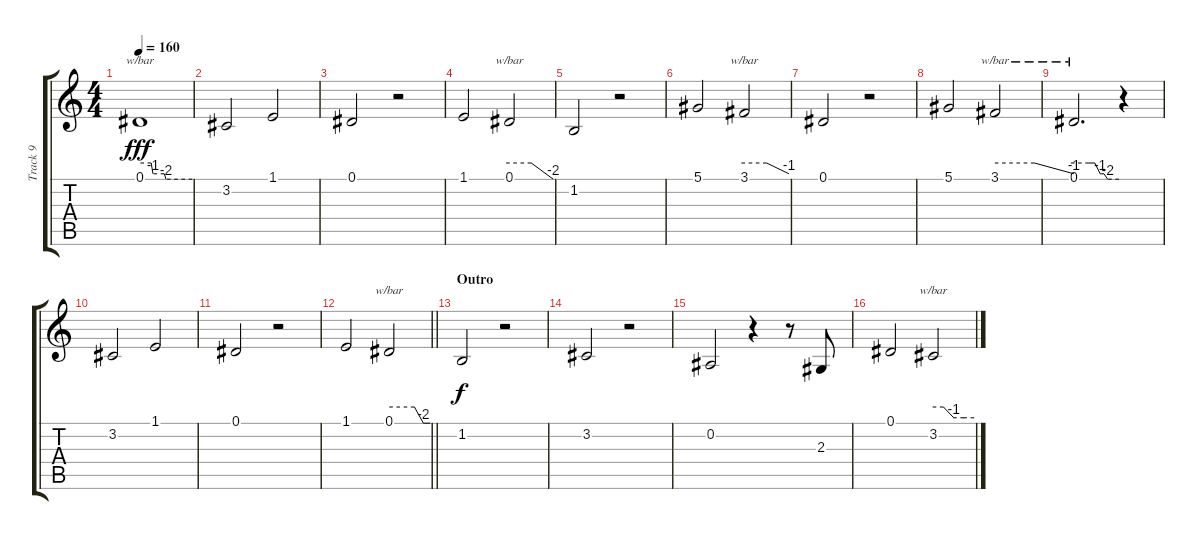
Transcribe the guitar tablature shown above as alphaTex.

\track ("Track 9" "Track 9") {instrument lead2sawtooth}
\staff {score tabs}
\tuning (Eb4 Bb3 Gb3 Db3 Ab2 Eb2) {hide}
\ts (4 4)
\tempo 160
\clef g2
\ks c
0.1.1{tbe (custom default 0 0 13 0 15 -4 28 -4 30 -8 60 -8) dy fff} |
3.2.2 1.1.2 |
0.1.2 r.2 |
1.1.2 0.1.2{tbe (custom default 0 0 30 0 60 -8)} |
1.2.2 r.2 |
5.1.2 3.1.2{tbe (custom default 0 0 30 0 60 -4)} |
0.1.2 r.2 |
5.1.2 3.1.2{tbe (custom default 0 0 30 0 60 -4)} |
0.1.2{d tbe (custom default 0 0 20 0 28 0 35 -4 40 -4 45 -8 60 -8)} r.4 |
3.2.2 1.1.2 |
0.1.2 r.2 |
\barLineRight lightlight
1.1.2 0.1.2{tbe (custom default 0 0 37 0 50 -8 60 -8)} |
\section ("" "Outro")
1.2.2{dy f} r.2 |
3.2.2 r.2 |
0.2.2 r.4 r.8 2.3.8 |
0.1.2 3.2.2{tbe (custom default 0 0 15 0 30 -4 45 -4 60 -4)}
